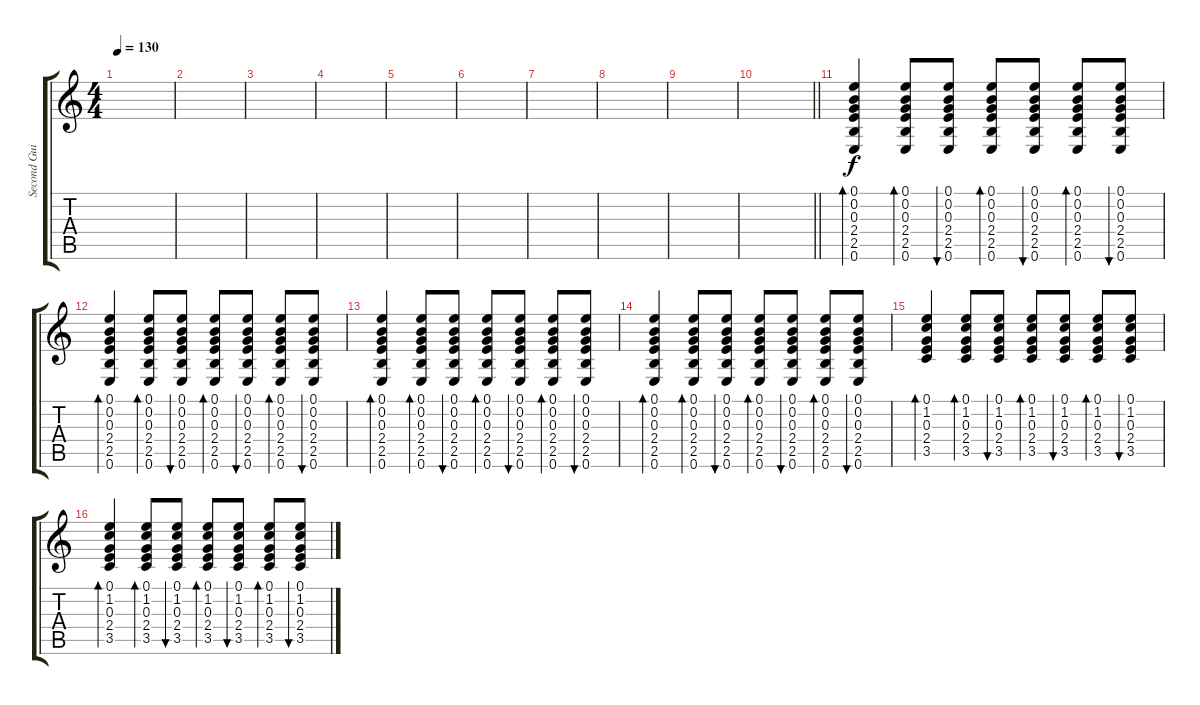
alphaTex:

\track ("Second Guitar" "Second Gui") {instrument acousticguitarsteel}
\staff {score tabs}
\tuning (E4 B3 G3 D3 A2 E2) {hide}
\ts (4 4)
\tempo 130
\clef g2
\ks c
|
|
|
|
|
|
|
|
|
\barLineRight lightlight
|
(0.1 0.2 0.3 2.4 2.5 0.6).4{bd 60 volume 8} (0.1 0.2 0.3 2.4 2.5 0.6).8{bd 60} (0.1 0.2 0.3 2.4 2.5 0.6).8{bu 60} (0.1 0.2 0.3 2.4 2.5 0.6).8{bd 60} (0.1 0.2 0.3 2.4 2.5 0.6).8{bu 60} (0.1 0.2 0.3 2.4 2.5 0.6).8{bd 60} (0.1 0.2 0.3 2.4 2.5 0.6).8{bu 60} |
(0.1 0.2 0.3 2.4 2.5 0.6).4{bd 60} (0.1 0.2 0.3 2.4 2.5 0.6).8{bd 60} (0.1 0.2 0.3 2.4 2.5 0.6).8{bu 60} (0.1 0.2 0.3 2.4 2.5 0.6).8{bd 60} (0.1 0.2 0.3 2.4 2.5 0.6).8{bu 60} (0.1 0.2 0.3 2.4 2.5 0.6).8{bd 60} (0.1 0.2 0.3 2.4 2.5 0.6).8{bu 60} |
(0.1 0.2 0.3 2.4 2.5 0.6).4{bd 60} (0.1 0.2 0.3 2.4 2.5 0.6).8{bd 60} (0.1 0.2 0.3 2.4 2.5 0.6).8{bu 60} (0.1 0.2 0.3 2.4 2.5 0.6).8{bd 60} (0.1 0.2 0.3 2.4 2.5 0.6).8{bu 60} (0.1 0.2 0.3 2.4 2.5 0.6).8{bd 60} (0.1 0.2 0.3 2.4 2.5 0.6).8{bu 60} |
(0.1 0.2 0.3 2.4 2.5 0.6).4{bd 60} (0.1 0.2 0.3 2.4 2.5 0.6).8{bd 60} (0.1 0.2 0.3 2.4 2.5 0.6).8{bu 60} (0.1 0.2 0.3 2.4 2.5 0.6).8{bd 60} (0.1 0.2 0.3 2.4 2.5 0.6).8{bu 60} (0.1 0.2 0.3 2.4 2.5 0.6).8{bd 60} (0.1 0.2 0.3 2.4 2.5 0.6).8{bu 60} |
(0.1 1.2 0.3 2.4 3.5).4{bd 60} (0.1 1.2 0.3 2.4 3.5).8{bd 60} (0.1 1.2 0.3 2.4 3.5).8{bu 60} (0.1 1.2 0.3 2.4 3.5).8{bd 60} (0.1 1.2 0.3 2.4 3.5).8{bu 60} (0.1 1.2 0.3 2.4 3.5).8{bd 60} (0.1 1.2 0.3 2.4 3.5).8{bu 60} |
(0.1 1.2 0.3 2.4 3.5).4{bd 60} (0.1 1.2 0.3 2.4 3.5).8{bd 60} (0.1 1.2 0.3 2.4 3.5).8{bu 60} (0.1 1.2 0.3 2.4 3.5).8{bd 60} (0.1 1.2 0.3 2.4 3.5).8{bu 60} (0.1 1.2 0.3 2.4 3.5).8{bd 60} (0.1 1.2 0.3 2.4 3.5).8{bu 60}
